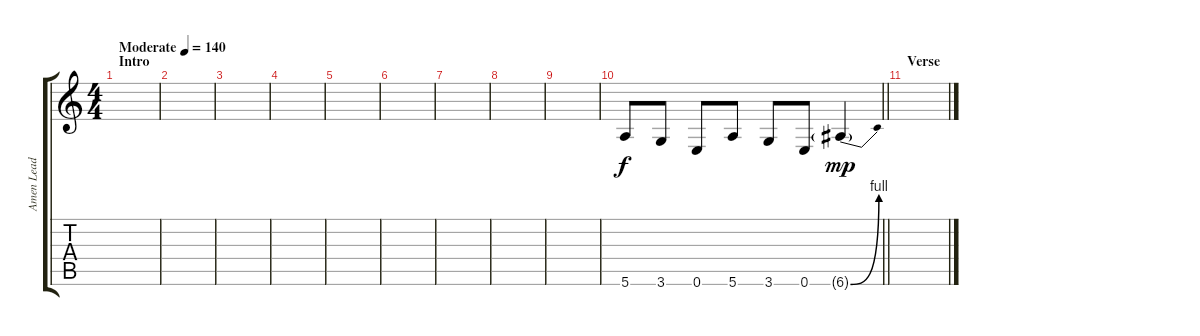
\track ("Amen Lead" "Amen Lead") {instrument distortionguitar}
\staff {score tabs}
\tuning (E4 B3 G3 D3 A2 E2) {hide}
\ts (4 4)
\section ("" "Intro")
\tempo (140 "Moderate")
\clef g2
\ks c
|
|
|
|
|
|
|
|
|
\barLineRight lightlight
5.6.8 3.6.8 0.6.8 5.6.8 3.6.8 0.6.8 6.6{be (bend 0 0 60 4) g}.4{dy mp} |
\section ("" "Verse")
